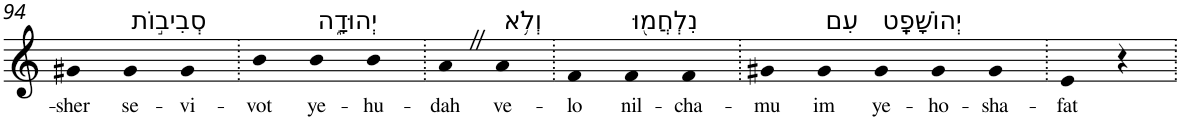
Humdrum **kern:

**kern	**text
*part1	*part1
*staff1	*staff1
*I"Piano	*
*I'Pno	*
!!LO:PB:g=z
*clefG2	*
*k[]	*
=94	=94
!	!LO:LY:b
4g#X	-sher
!LO:TX:a:t=סְבִיב֣וֹת	!
!	!LO:LY:b
4g#	se-
!	!LO:LY:b
4g#	-vi-
=95.	=95.
!	!LO:LY:b
4b	-vot
!LO:TX:a:t=יְהוּדָ֑ה	!
!	!LO:LY:b
4b	ye-
!	!LO:LY:b
4b	-hu-
=96.	=96.
!	!LO:LY:b
4aZ	-dah
!LO:TX:a:t=וְלֹ֥א	!
!	!LO:LY:b
4a	ve-
=97.	=97.
!	!LO:LY:b
4f	-lo
!LO:TX:a:t=נִלְחֲמ֖וּ	!
!	!LO:LY:b
4f	nil-
!	!LO:LY:b
4f	-cha-
=98.	=98.
!	!LO:LY:b
4g#X	-mu
!LO:TX:a:t=עִם	!
!	!LO:LY:b
4g#	im
!LO:TX:a:t=יְהוֹשָׁפָֽט	!
!	!LO:LY:b
4g#	ye-
!	!LO:LY:b
4g#	-ho-
!	!LO:LY:b
4g#	-sha-
=99.	=99.
!	!LO:LY:b
4e	-fat
4r	.
=.	=.
*-	*-
